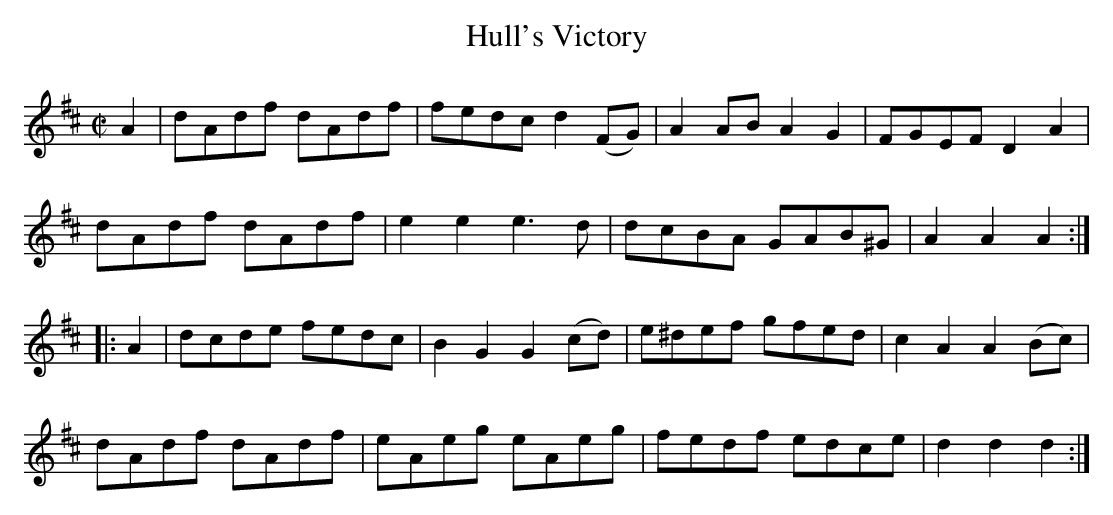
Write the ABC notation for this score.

X:1
T: Hull's Victory
M: C|
L: 1/8
K: D
   A2 | dAdf dAdf | fedc d2(FG) | A2AB  A2G2  | FGEF D2A2   |
        dAdf dAdf | e2e2 e3d    | dcBA  GAB^G | A2A2 A2    :|
|: A2 | dcde fedc | B2G2 G2(cd) | e^def gfed  | c2A2 A2(Bc) |
        dAdf dAdf | eAeg eAeg   | fedf  edce  | d2d2 d2    :|
